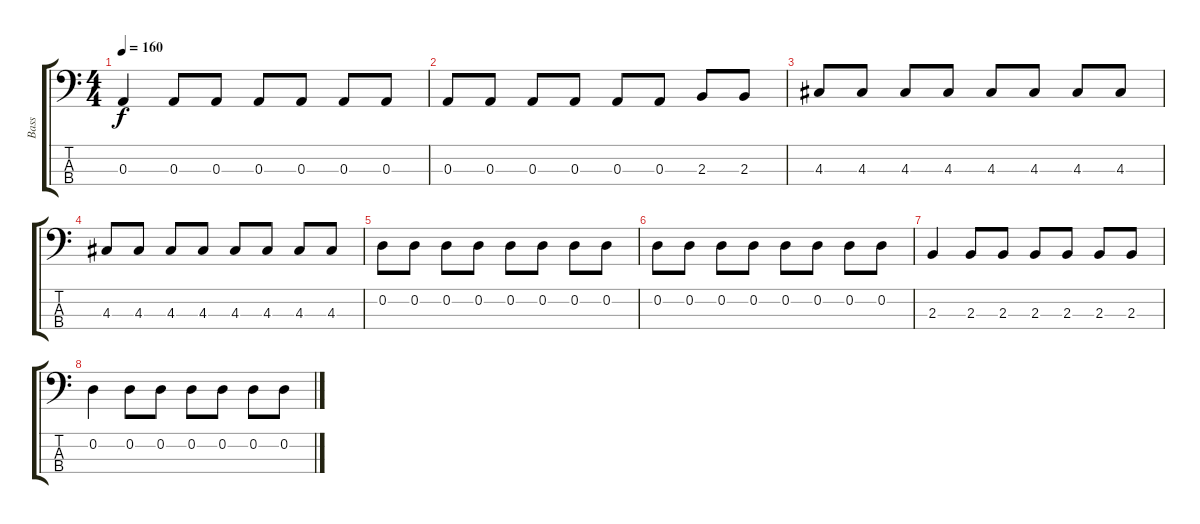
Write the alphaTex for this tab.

\track ("Bass" "Bass") {instrument electricbassfinger}
\staff {score tabs}
\tuning (G2 D2 A1 D1) {hide}
\ts (4 4)
\tempo 160
\clef f4
\ks c
0.3.4{dy f} 0.3.8 0.3.8 0.3.8 0.3.8 0.3.8 0.3.8 |
0.3.8 0.3.8 0.3.8 0.3.8 0.3.8 0.3.8 2.3.8 2.3.8 |
4.3.8 4.3.8 4.3.8 4.3.8 4.3.8 4.3.8 4.3.8 4.3.8 |
4.3.8 4.3.8 4.3.8 4.3.8 4.3.8 4.3.8 4.3.8 4.3.8 |
0.2.8 0.2.8 0.2.8 0.2.8 0.2.8 0.2.8 0.2.8 0.2.8 |
0.2.8 0.2.8 0.2.8 0.2.8 0.2.8 0.2.8 0.2.8 0.2.8 |
2.3.4 2.3.8 2.3.8 2.3.8 2.3.8 2.3.8 2.3.8 |
0.2.4 0.2.8 0.2.8 0.2.8 0.2.8 0.2.8 0.2.8
